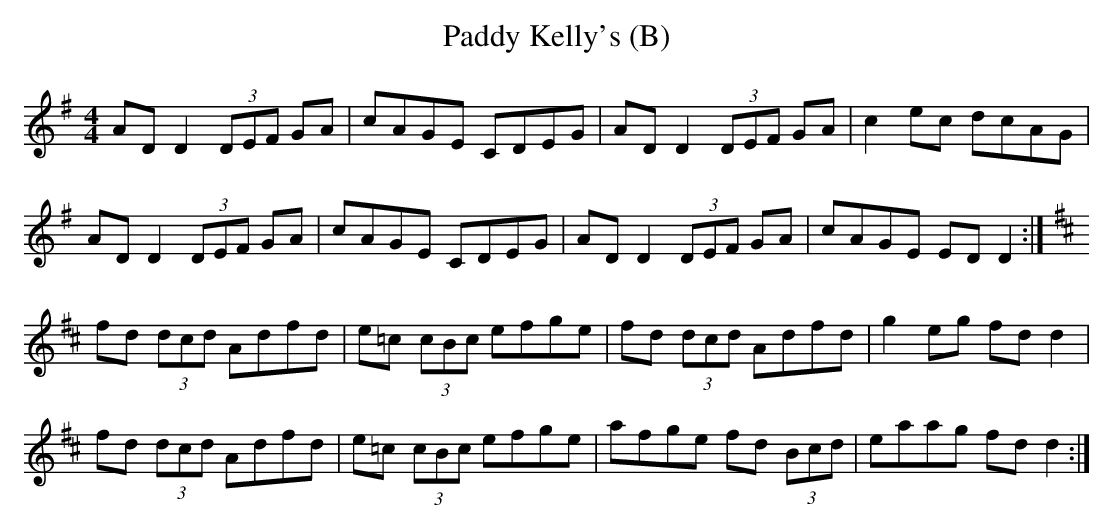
X:1
T: Paddy Kelly's (B)
M: 4/4
L: 1/8
K: Dmix
AD D2 (3DEF GA | cAGE CDEG | AD D2 (3DEF GA |\
c2 ec dcAG |
AD D2 (3DEF GA | cAGE CDEG | AD D2 (3DEF GA |\
cAGE ED D2 :|
K: D
fd (3dcd Adfd | e=c (3cBc efge | fd (3dcd Adfd |\
g2 eg fd d2 |
fd (3dcd Adfd | e=c (3cBc efge | afge fd (3Bcd |\
eaag fd d2 :|
